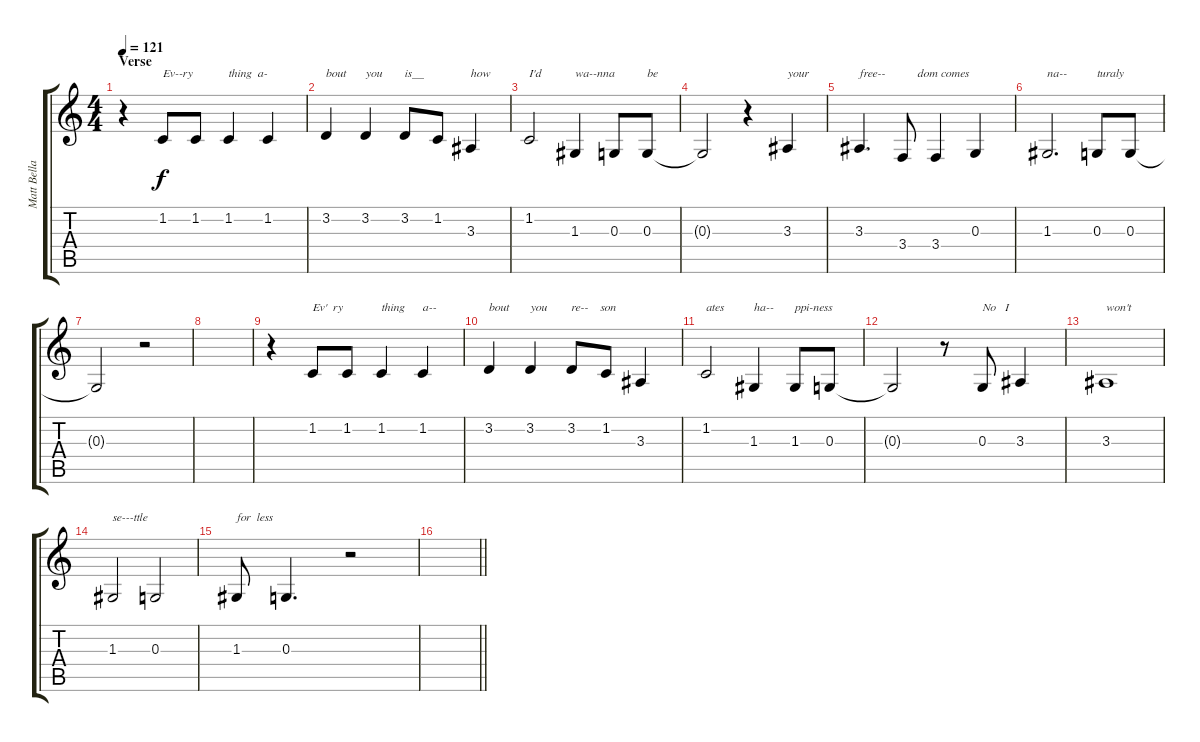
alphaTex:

\track ("Matt Bellamy - Vocals" "Matt Bella") {instrument churchorgan}
\staff {score tabs}
\tuning (E4 B3 G3 D3 A2 E2) {hide}
\ts (4 4)
\section ("" "Verse")
\tempo 121
\clef g2
\ks c
r.4{dy f} 1.2.8{txt "Ev--ry"} 1.2.8 1.2.4{txt "thing  a-"} 1.2.4 |
3.2.4{txt "bout"} 3.2.4{txt "you"} 3.2.8{txt "is__"} 1.2.8 3.3.4{txt "how"} |
1.2.2{txt "I'd"} 1.3.4{txt "wa--nna"} 0.3.8 0.3.8{txt "be"} |
0.3{t}.2 r.4 3.3.4{txt "your"} |
3.3.4{d txt "free--"} 3.4.8{txt "     dom comes  "} 3.4.4 0.3.4 |
1.3.2{d txt "na--"} 0.3.8{txt "turaly"} 0.3.8 |
0.3{t}.2 r.2 |
|
r.4 1.2.8{txt "Ev'  ry"} 1.2.8 1.2.4{txt "thing"} 1.2.4{txt "a--"} |
3.2.4{txt "bout"} 3.2.4{txt "you"} 3.2.8{txt "re--    son"} 1.2.8 3.3.4 |
1.2.2{txt "ates"} 1.3.4{txt "ha--"} 1.3.8{txt "ppi-ness"} 0.3.8 |
0.3{t}.2 r.8 0.3.8{txt "No   I"} 3.3.4 |
3.3.1{txt "won't"} |
1.3.2{txt "se---ttle"} 0.3.2 |
1.3.8{txt "for  less"} 0.3.4{d} r.2 |
\barLineRight lightlight
